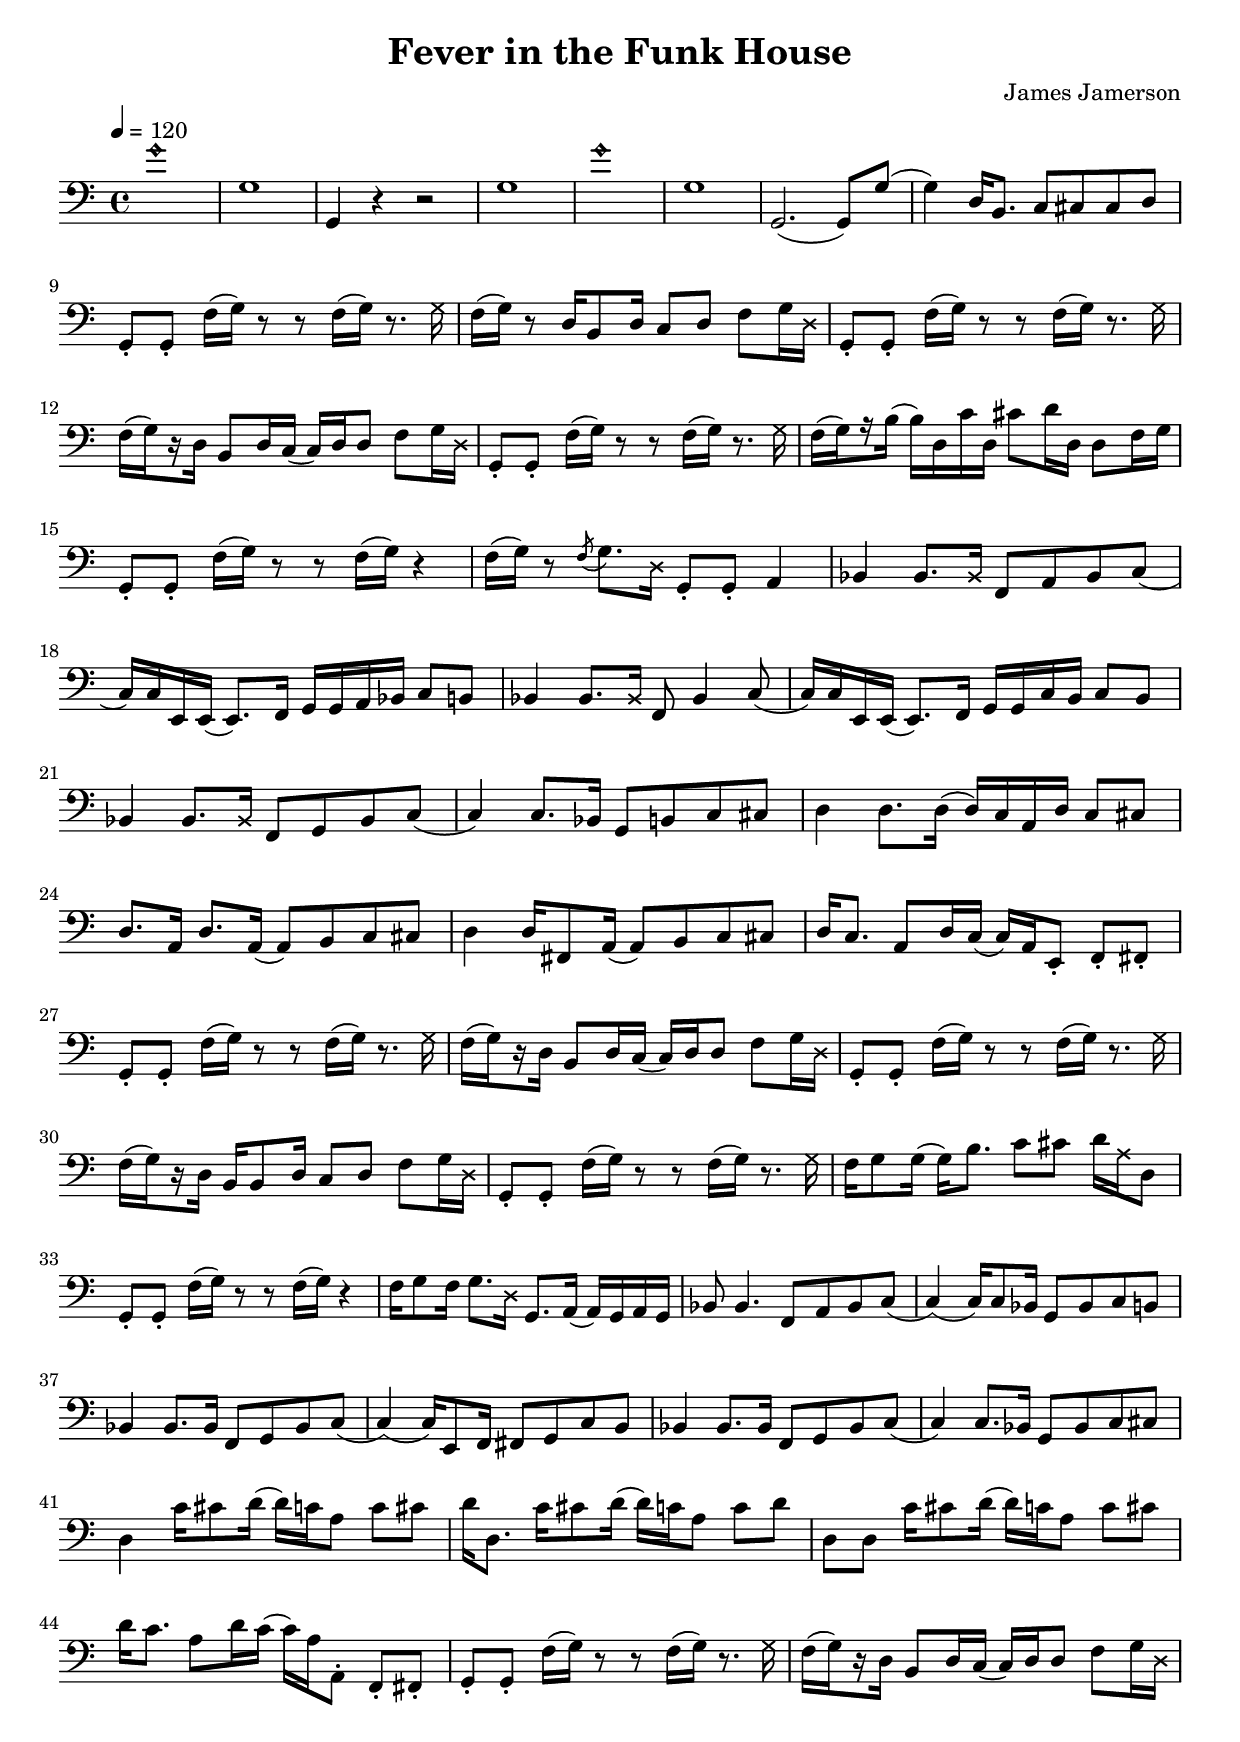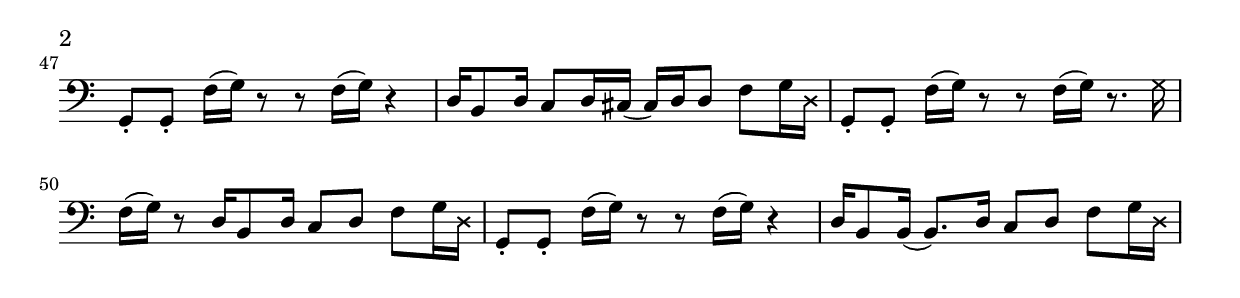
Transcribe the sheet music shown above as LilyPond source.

% WIP
% Original transcription by Yann Lambret <yann.lambret@gmail.com>

\version "2.18.2"

\header {
  title = "Fever in the Funk House"
  composer = "James Jamerson"
}

bass = {
  \time 4/4
  \clef bass
  \tempo 4 = 120

  % bars 1 - 8
  \override NoteHead.style = #'harmonic g'1 \revert NoteHead.style |
  g1 |
  g,4 r4 r2 |
  g1 |
  \override NoteHead.style = #'harmonic g'1 \revert NoteHead.style |
  g1 |
  g,2.( g,8) g( |
  g4) d16 b,8. c8 cis cis d |

  % bars 9 - 12
  g,8\staccato g,\staccato f16( g) r8 r f16( g) r8. \override NoteHead.style = #'cross g16 \revert NoteHead.style |
  f16( g) r8 d16 b,8 d16 c8 d f g16 \override NoteHead.style = #'cross d \revert NoteHead.style |
  g,8\staccato g,\staccato f16( g) r8 r f16( g) r8. \override NoteHead.style = #'cross g16 \revert NoteHead.style |
  f16[(\set stemRightBeamCount = #1 g) \set stemRightBeamCount = #1 \set stemLeftBeamCount = #1 r16 \set stemLeftBeamCount = #2 d16] b,8 d16 c( c) d d8 f g16 \override NoteHead.style = #'cross d \revert NoteHead.style |

  % bars 13 - 16
  g,8\staccato g,\staccato f16( g) r8 r f16( g) r8. \override NoteHead.style = #'cross g16 \revert NoteHead.style |
  f16[(\set stemRightBeamCount = #1 g) \set stemRightBeamCount = #1 \set stemLeftBeamCount = #1 r16 \set stemLeftBeamCount = #2 b16]( b) d c' d cis'8 d'16 d d8 f16 g |
  g,8\staccato g,\staccato f16( g) r8 r f16( g) r4 |
  f16( g) r8 \acciaccatura f g8. \override NoteHead.style = #'cross d16 \revert NoteHead.style g,8\staccato g,\staccato a,4 |

  % bars 17 - 20
  bes,4 bes,8. \override NoteHead.style = #'cross bes,16 \revert NoteHead.style f,8 a, bes, c( |
  c16) c16 e,16 e,( e,8.) f,16 g, g, a,  bes, c8 b, |
  bes,4 bes,8. \override NoteHead.style = #'cross bes,16 \revert NoteHead.style f,8 bes,4 c8( |
  c16) c16 e,16 e,( e,8.) f,16 g, g, c  b, c8 b, |

  % bars 21 - 24
  bes,4 bes,8. \override NoteHead.style = #'cross bes,16 \revert NoteHead.style f,8 g, bes, c( |
  c4) c8. bes,16 g,8 b, c cis |
  d4 d8. d16( d16) c a, d c8 cis |
  d8. a,16 d8. a,16( a,8) b, c cis |

  % bars 25 - 28
  d4 d16 fis,8 a,16( a,8) b, c cis |
  d16 c8. a,8 d16 c( c16) a, e,8\staccato f,\staccato fis,\staccato |
  g,8\staccato g,\staccato f16( g) r8 r f16( g) r8. \override NoteHead.style = #'cross g16 \revert NoteHead.style |
  f16[(\set stemRightBeamCount = #1 g) \set stemRightBeamCount = #1 \set stemLeftBeamCount = #1 r16 \set stemLeftBeamCount = #2 d16] b,8 d16 c( c) d d8 f g16 \override NoteHead.style = #'cross d \revert NoteHead.style |

  % bars 29 - 32
  g,8\staccato g,\staccato f16( g) r8 r f16( g) r8. \override NoteHead.style = #'cross g16 \revert NoteHead.style |
  f16[(\set stemRightBeamCount = #1 g) \set stemRightBeamCount = #1 \set stemLeftBeamCount = #1 r16 \set stemLeftBeamCount = #2 d16] b,16 b,8 d16 c8 d f g16 \override NoteHead.style = #'cross d \revert NoteHead.style |
  g,8\staccato g,\staccato f16( g) r8 r f16( g) r8. \override NoteHead.style = #'cross g16 \revert NoteHead.style |
  f16 g8 g16( g16) b8. c'8 cis' d'16 \override NoteHead.style = #'cross a16 \revert NoteHead.style d8 |

  % bars 33 - 36
  g,8\staccato g,\staccato f16( g) r8 r f16( g) r4 |
  f16 g8 f16 g8. \override NoteHead.style = #'cross d16 \revert NoteHead.style g,8. a,16( a,) g, a, g, |
  bes,8 bes,4. f,8 a, bes, c( |
  c4)( c16) c8 bes,16 g,8 bes, c b, |

  % bars 37 - 40
  bes,4 bes,8. bes,16 f,8 g, bes, c( |
  c4)( c16) e,8 f,16 fis,8 g, c b, |
  bes,4 bes,8. bes,16 f,8 g, bes, c( |
  c4) c8. bes,16 g,8 bes, c cis |

  % bars 41 - 44
  d4 c'16 cis'8 d'16( d') c' a8 c' cis' |
  d'16 d8. c'16 cis'8 d'16( d') c' a8 c' d' |
  d8 d c'16 cis'8 d'16( d') c' a8 c' cis' |
  d'16 c'8. a8 d'16 c'( c') a16 a,8\staccato f,\staccato fis,\staccato |

  % bars 45 - 48
  g,8\staccato g,\staccato f16( g) r8 r f16( g) r8. \override NoteHead.style = #'cross g16 \revert NoteHead.style |
  f16[(\set stemRightBeamCount = #1 g) \set stemRightBeamCount = #1 \set stemLeftBeamCount = #1 r16 \set stemLeftBeamCount = #2 d16] b,8 d16 c( c) d d8 f g16 \override NoteHead.style = #'cross d \revert NoteHead.style |
  g,8\staccato g,\staccato f16( g) r8 r f16( g) r4 |
  d16 b,8 d16 c8 d16 cis16( cis) d d8 f g16 \override NoteHead.style = #'cross d \revert NoteHead.style |

  % bars 49 - 52
  g,8\staccato g,\staccato f16( g) r8 r f16( g) r8. \override NoteHead.style = #'cross g16 \revert NoteHead.style |
  f16( g) r8 d16 b,8 d16 c8 d f g16 \override NoteHead.style = #'cross d \revert NoteHead.style |
  g,8\staccato g,\staccato f16( g) r8 r f16( g) r4 |
  d16 b,8 b,16( b,8.) d16 c8 d f g16 \override NoteHead.style = #'cross d \revert NoteHead.style |
}

\score {
  <<
    \new Staff \bass
  >>
  \layout {
    indent = #0
  }
}
